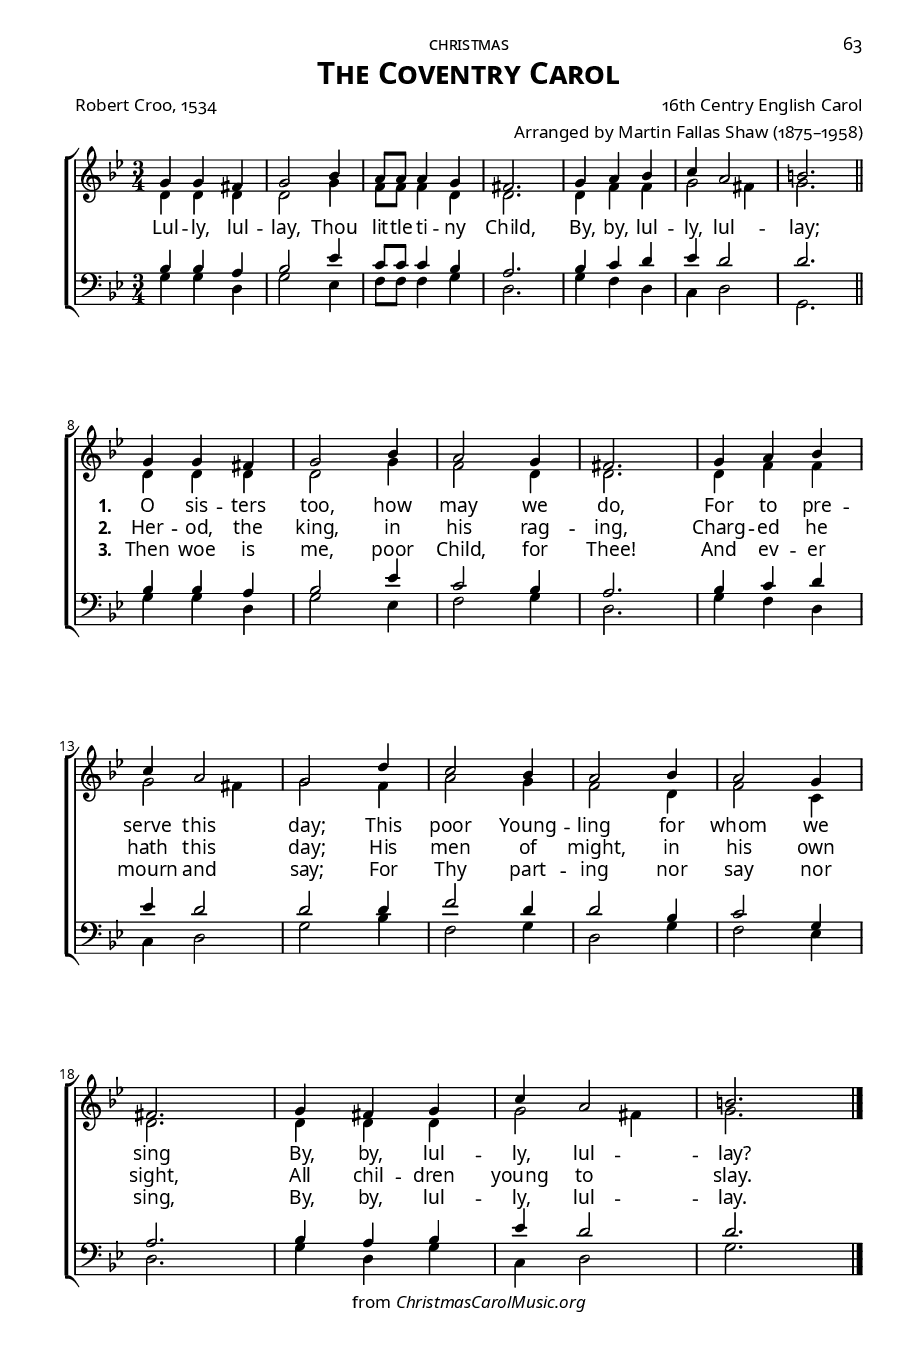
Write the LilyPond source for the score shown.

\version "2.14.2"
\include "util.ly"
\header {
  title = \markup{\override #'(font-name . "Garamond Premier Pro Semibold"){ \abs-fontsize #15 \smallCapsOldStyle"The Coventry Carol"}}
  poet = \markup\oldStyleNum"Robert Croo, 1534"
  composer = \markup\oldStyleNum"16th Centry English Carol"
  arranger = \markup\oldStyleNum"Arranged by Martin Fallas Shaw (1875–1958)"
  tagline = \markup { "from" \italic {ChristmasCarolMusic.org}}
}
\paper {
  paper-height = 9\in
  paper-width = 6\in
  indent = 0\in
  %system-system-spacing = #'((basic-distance . 10) (padding . 0))
  %system-system-spacing =
  %  #'((basic-distance . 0)
  %     (minimum-distance . 0)
  %     (padding . -0.35)
  %     (stretchability . 100))
  ragged-last-bottom = ##f
  ragged-bottom = ##f
  two-sided = ##t
  inner-margin = 0.5\in
  outer-margin = 0.25\in
  top-margin = 0.25\in
  bottom-margin = 0.25\in
  first-page-number = #063
  print-first-page-number = ##t
  headerLine = \markup{\override #'(font-name . "Garamond Premier Pro") \smallCapsOldStyle"christmas"}
  oddHeaderMarkup = \markup\fill-line{
     \override #'(font-name . "Garamond Premier Pro")\abs-fontsize #8.5
     \combine 
        \fill-line{"" \on-the-fly #print-page-number-check-first
        \oldStylePageNum""
        }
        \fill-line{\headerLine}
  }
  evenHeaderMarkup = \markup {
     \override #'(font-name . "Garamond Premier Pro")\abs-fontsize #8.5
     \combine
        \on-the-fly #print-page-number-check-first
        \oldStylePageNum""
        \fill-line{\headerLine}
  }
}
#(set-global-staff-size 15) \paper{ #(define fonts (make-pango-font-tree "GoudyOlSt BT" "Garamond Premier Pro" "Garamond Premier Pro" (/ 15 20))) }
global = {
  \key bes \major
  \time 3/4
}

sopMusic = \relative c'' {
  g4 g fis |
  g2 bes4 |
  a8 a a4 g |
  fis2. |
  g4 a bes |
  c a2 |
  b2. \bar "||" \break
  
  g4 g fis |
  g2 bes4 |
  a2 g4 |
  fis2. |
  g4 a bes | \break
  c a2 |
  g2 d'4 |
  
  c2 bes4 |
  a2 bes4 |
  a2 g4 | \break
  fis2. |
  g4 fis g |
  c a2 |
  b2. \bar "|."
}
sopWords = \lyricmode {
  
}

altoMusic = \relative c' {
  d4 d d |
  d2 g4 |
  f8 f f4 d |
  d2. |
  d4 f f |
  g2 fis4 |
  g2. |
  
  d4 d d |
  d2 g4 |
  f2 d4 |
  d2. |
  d4 f f |
  g2 fis4 |
  g2 f4 |
  
  a2 g4 |
  f2 d4 |
  f2 c4 |
  d2. |
  d4 d d |
  g2 fis4 |
  g2. \bar "|."
}
altoWords = \lyricmode {
  \dropLyricsXI
  Lul -- ly, lul -- lay, Thou lit -- tle ti -- ny Child,
  By, by, lul -- ly, lul -- lay;
  
  \set stanza = #"1. "
  O sis -- ters too, how may we do,
  For to pre -- serve this day;
  This poor Young -- ling for whom we sing
  By, by, lul -- ly, lul -- lay?
}
altoWordsII = \lyricmode {
  \dropLyricsXI
  \repeat unfold 16 { \skip 1 }
  \set stanza = #"2. "
  Her -- od, the king, in his rag -- ing,
  Charg -- ed he hath this day;
  His men of might, in his own sight,
  All chil -- dren young to slay.
}
altoWordsIII = \lyricmode {
  \dropLyricsXI
  \repeat unfold 16 { \skip 1 }
  \set stanza = #"3. "
  Then woe is me, poor Child, for Thee!
  And ev -- er mourn and say;
  For Thy part -- ing nor say nor sing,
  By, by, lul -- ly, lul -- lay.
}
altoWordsIV = \lyricmode {
  \repeat unfold 2 { \skip 1 }
  \set stanza = #"4. "
  
}

tenorMusic = \relative c' {
  bes4 bes a |
  bes2 ees4 |
  c8 c c4 bes |
  a2. |
  bes4 c d |
  ees4 d2 |
  d2. |
  
  bes4 bes a |
  bes2 ees4 |
  c2 bes4 |
  a2. |
  bes4 c d |
  ees4 d2 |
  d d4 |
  
  f2 d4 |
  d2 bes4 |
  c2 g4 |
  a2. |
  bes4 a bes |
  ees d2 |
  d2. \bar "|."
}
tenorWords = \lyricmode {

}

bassMusic = \relative c' {
  g4 g d |
  g2 ees4 |
  f8 f f4 g |
  d2. |
  g4 f d |
  c d2 |
  g,2. |
  
  g'4 g d |
  g2 ees4 |
  f2 g4 |
  d2. |
  g4 f d |
  c d2 |
  g bes4 |
  
  f2 g4 |
  d2 g4 |
  f2 ees4 |
  d2. |
  g4 d g |
  c, d2 |
  g2. \bar "|."
}
bassWords = \lyricmode {

}

\score {
  <<
   \new ChoirStaff <<
%    \new Lyrics = sopranos \with { \override VerticalAxisGroup #'nonstaff-relatedstaff-spacing = #'((basic-distance . 1)) }
    \new Staff = women <<
      \new Voice = "sopranos" { \voiceOne << \global \sopMusic >> }
      \new Voice = "altos" { \voiceTwo << \global \altoMusic >> }
    >>
    \new Lyrics \with { alignAboveContext = #"women" \override VerticalAxisGroup #'nonstaff-relatedstaff-spacing = #'((basic-distance . 1))} \lyricsto "sopranos" \sopWords
    \new Lyrics = "altosIV"  \with { alignBelowContext = #"women" } \lyricsto "sopranos" \altoWordsIV
    \new Lyrics = "altosIII"  \with { alignBelowContext = #"women" } \lyricsto "sopranos" \altoWordsIII
    \new Lyrics = "altosII"  \with { alignBelowContext = #"women" } \lyricsto "sopranos" \altoWordsII
    \new Lyrics = "altos"  \with { alignBelowContext = #"women" \override VerticalAxisGroup #'nonstaff-relatedstaff-spacing = #'((padding . -0.5)) } \lyricsto "sopranos" \altoWords
   \new Staff = men <<
      \clef bass
      \new Voice = "tenors" { \voiceOne << \global \tenorMusic >> }
      \new Voice = "basses" { \voiceTwo << \global \bassMusic >> }
    >>
    \new Lyrics \with { alignAboveContext = #"men" \override VerticalAxisGroup #'nonstaff-relatedstaff-spacing = #'((basic-distance . 1)) } \lyricsto "tenors" \tenorWords
    \new Lyrics \with { alignBelowContext = #"men" \override VerticalAxisGroup #'nonstaff-relatedstaff-spacing = #'((basic-distance . 1)) } \lyricsto "basses" \bassWords
  >>
%    \new PianoStaff << \new Staff { \new Voice { \pianoRH } } \new Staff { \clef "bass" \pianoLH } >>
  >>
  \layout {
    \context {
      \Score
      %\override SpacingSpanner #'base-shortest-duration = #(ly:make-moment 1 8)
      %\override SpacingSpanner #'common-shortest-duration = #(ly:make-moment 1 4)
    }
    \context {
      % Remove all empty staves
      % \Staff \RemoveEmptyStaves \override VerticalAxisGroup #'remove-first = ##t
    }
    \context {
      \Lyrics
      \override LyricText #'X-offset = #center-on-word
    }
  }
  \midi {
    \tempo 4 = 90
    \set Staff.midiInstrument = "flute"
  
    \context {
      \Voice
      \remove "Dynamic_performer"
    }
  }
}
